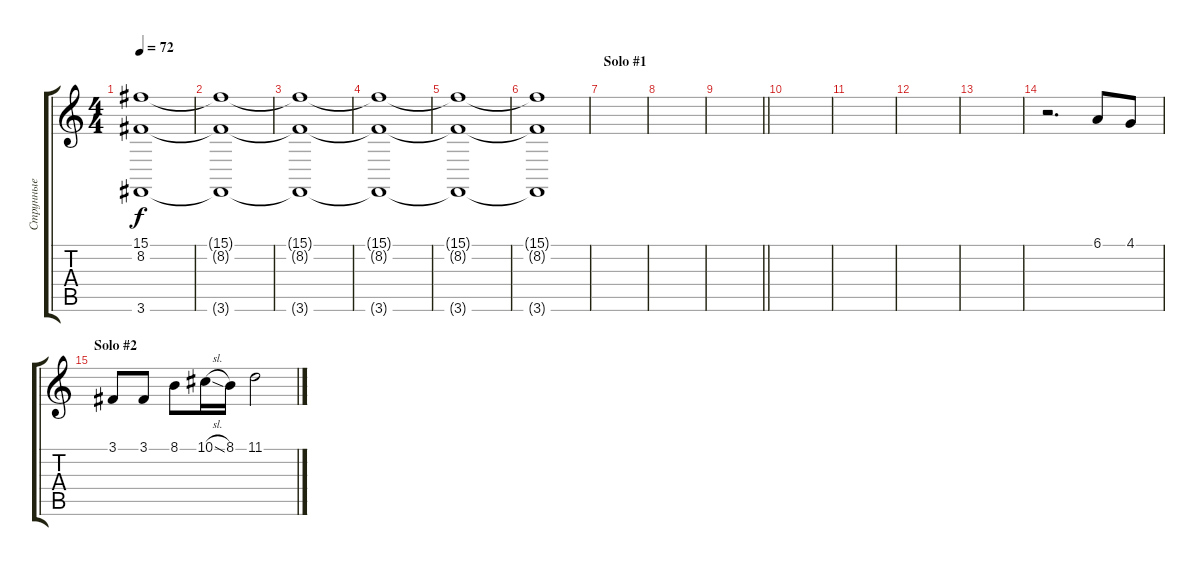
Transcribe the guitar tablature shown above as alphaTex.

\track ("Струнные" "Струнные") {instrument synthstrings1}
\staff {score tabs}
\tuning (Eb4 Bb3 Gb3 Db3 Ab2 Eb2) {hide}
\ts (4 4)
\tempo 72
\clef g2
\ks c
(15.1{t} 8.2{t} 3.6{t}).1{dy f} |
(15.1{t} 8.2{t} 3.6{t}).1 |
(15.1{t} 8.2{t} 3.6{t}).1 |
(15.1{t} 8.2{t} 3.6{t}).1 |
(15.1{t} 8.2{t} 3.6{t}).1 |
(15.1{t} 8.2{t} 3.6{t}).1 |
\section ("" "Solo #1")
|
|
\barLineRight lightlight
|
|
|
|
|
r.2{d} 6.1.8{volume 11 instrument stringensemble1} 4.1.8 |
\section ("" "Solo #2")
3.1.8 3.1.8 8.1.8 10.1{sl}.16 8.1.16 11.1.2
